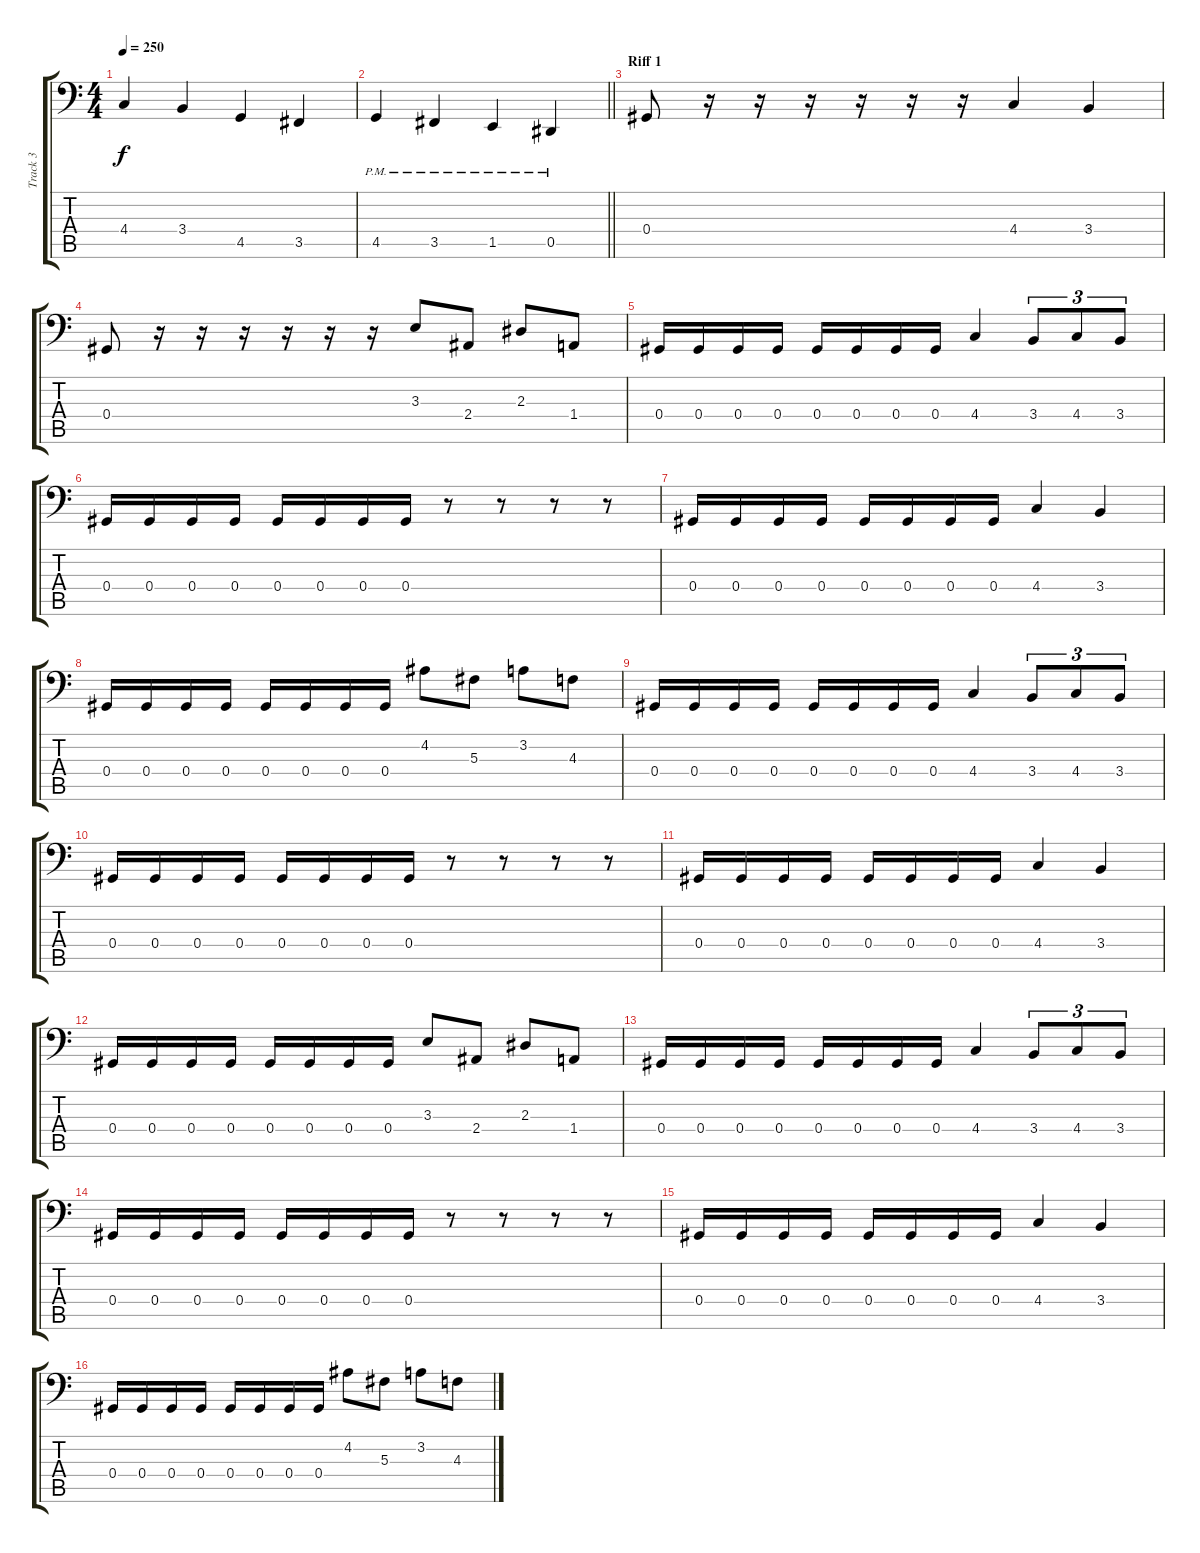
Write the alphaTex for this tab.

\track ("Track 3" "Track 3") {instrument electricbassfinger}
\staff {score tabs}
\tuning (B2 Gb2 Db2 Ab1 Eb1 Bb0) {hide}
\ts (4 4)
\tempo 250
\tempo 230
\tempo 250
\clef f4
\ks c
4.4.4{dy f instrument electricbassfinger} 3.4.4 4.5.4 3.5.4 |
\barLineRight lightlight
4.5{pm}.4 3.5{pm}.4 1.5{pm}.4 0.5{pm}.4 |
\section ("" "Riff 1")
0.4.8 r.16 r.16 r.16 r.16 r.16 r.16 4.4.4 3.4.4 |
0.4.8 r.16 r.16 r.16 r.16 r.16 r.16 3.3.8 2.4.8 2.3.8 1.4.8 |
0.4.16 0.4.16 0.4.16 0.4.16 0.4.16 0.4.16 0.4.16 0.4.16 4.4.4 3.4.8{tu (3 2)} 4.4.8{tu (3 2)} 3.4.8{tu (3 2)} |
0.4.16 0.4.16 0.4.16 0.4.16 0.4.16 0.4.16 0.4.16 0.4.16 r.8 r.8 r.8 r.8 |
0.4.16 0.4.16 0.4.16 0.4.16 0.4.16 0.4.16 0.4.16 0.4.16 4.4.4 3.4.4 |
0.4.16 0.4.16 0.4.16 0.4.16 0.4.16 0.4.16 0.4.16 0.4.16 4.2.8 5.3.8 3.2.8 4.3.8 |
0.4.16 0.4.16 0.4.16 0.4.16 0.4.16 0.4.16 0.4.16 0.4.16 4.4.4 3.4.8{tu (3 2)} 4.4.8{tu (3 2)} 3.4.8{tu (3 2)} |
0.4.16 0.4.16 0.4.16 0.4.16 0.4.16 0.4.16 0.4.16 0.4.16 r.8 r.8 r.8 r.8 |
0.4.16 0.4.16 0.4.16 0.4.16 0.4.16 0.4.16 0.4.16 0.4.16 4.4.4 3.4.4 |
0.4.16 0.4.16 0.4.16 0.4.16 0.4.16 0.4.16 0.4.16 0.4.16 3.3.8 2.4.8 2.3.8 1.4.8 |
0.4.16 0.4.16 0.4.16 0.4.16 0.4.16 0.4.16 0.4.16 0.4.16 4.4.4 3.4.8{tu (3 2)} 4.4.8{tu (3 2)} 3.4.8{tu (3 2)} |
0.4.16 0.4.16 0.4.16 0.4.16 0.4.16 0.4.16 0.4.16 0.4.16 r.8 r.8 r.8 r.8 |
0.4.16 0.4.16 0.4.16 0.4.16 0.4.16 0.4.16 0.4.16 0.4.16 4.4.4 3.4.4 |
0.4.16 0.4.16 0.4.16 0.4.16 0.4.16 0.4.16 0.4.16 0.4.16 4.2.8 5.3.8 3.2.8 4.3.8
